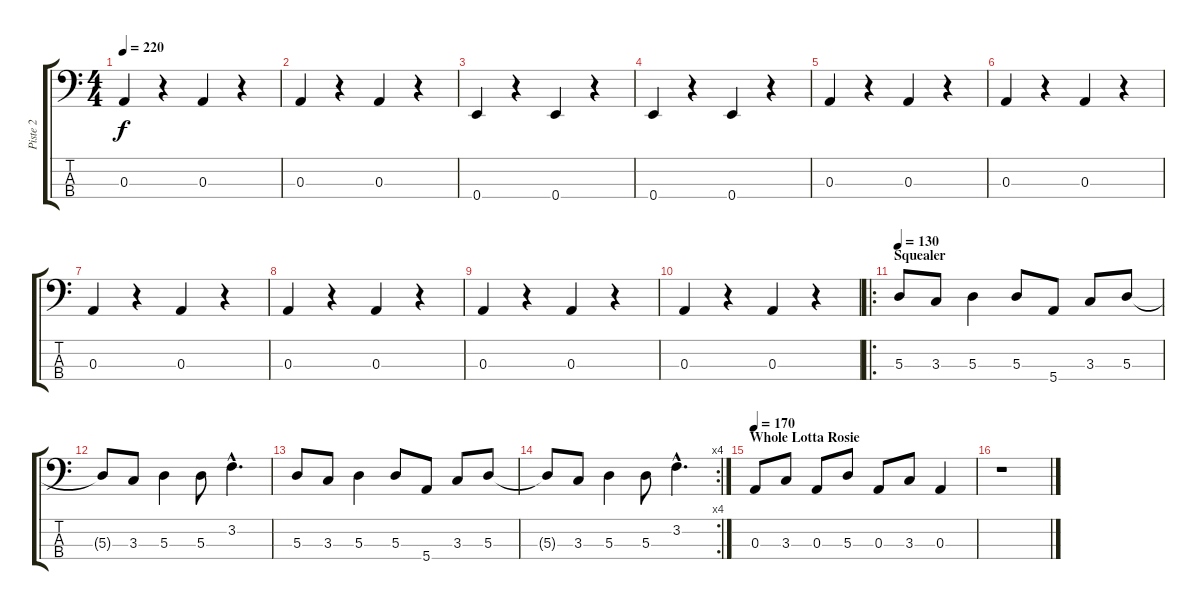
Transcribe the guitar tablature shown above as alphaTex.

\track ("Piste 2" "Piste 2") {instrument electricbassfinger}
\staff {score tabs}
\tuning (G2 D2 A1 E1) {hide}
\ts (4 4)
\tempo 220
\clef f4
\ks c
0.3.4{dy f} r.4 0.3.4 r.4 |
0.3.4 r.4 0.3.4 r.4 |
0.4.4 r.4 0.4.4 r.4 |
0.4.4 r.4 0.4.4 r.4 |
0.3.4 r.4 0.3.4 r.4 |
0.3.4 r.4 0.3.4 r.4 |
0.3.4 r.4 0.3.4 r.4 |
0.3.4 r.4 0.3.4 r.4 |
0.3.4 r.4 0.3.4 r.4 |
0.3.4 r.4 0.3.4 r.4 |
\ro
\section ("" "Squealer")
\tempo 130
5.3.8 3.3.8 5.3.4 5.3.8 5.4.8 3.3.8 5.3.8 |
5.3{t}.8 3.3.8 5.3.4 5.3.8 3.2{hac}.4{d} |
5.3.8 3.3.8 5.3.4 5.3.8 5.4.8 3.3.8 5.3.8 |
\rc 4
5.3{t}.8 3.3.8 5.3.4 5.3.8 3.2{hac}.4{d} |
\section ("" "Whole Lotta Rosie")
\tempo 170
0.3.8 3.3.8 0.3.8 5.3.8 0.3.8 3.3.8 0.3.4 |
r.1
